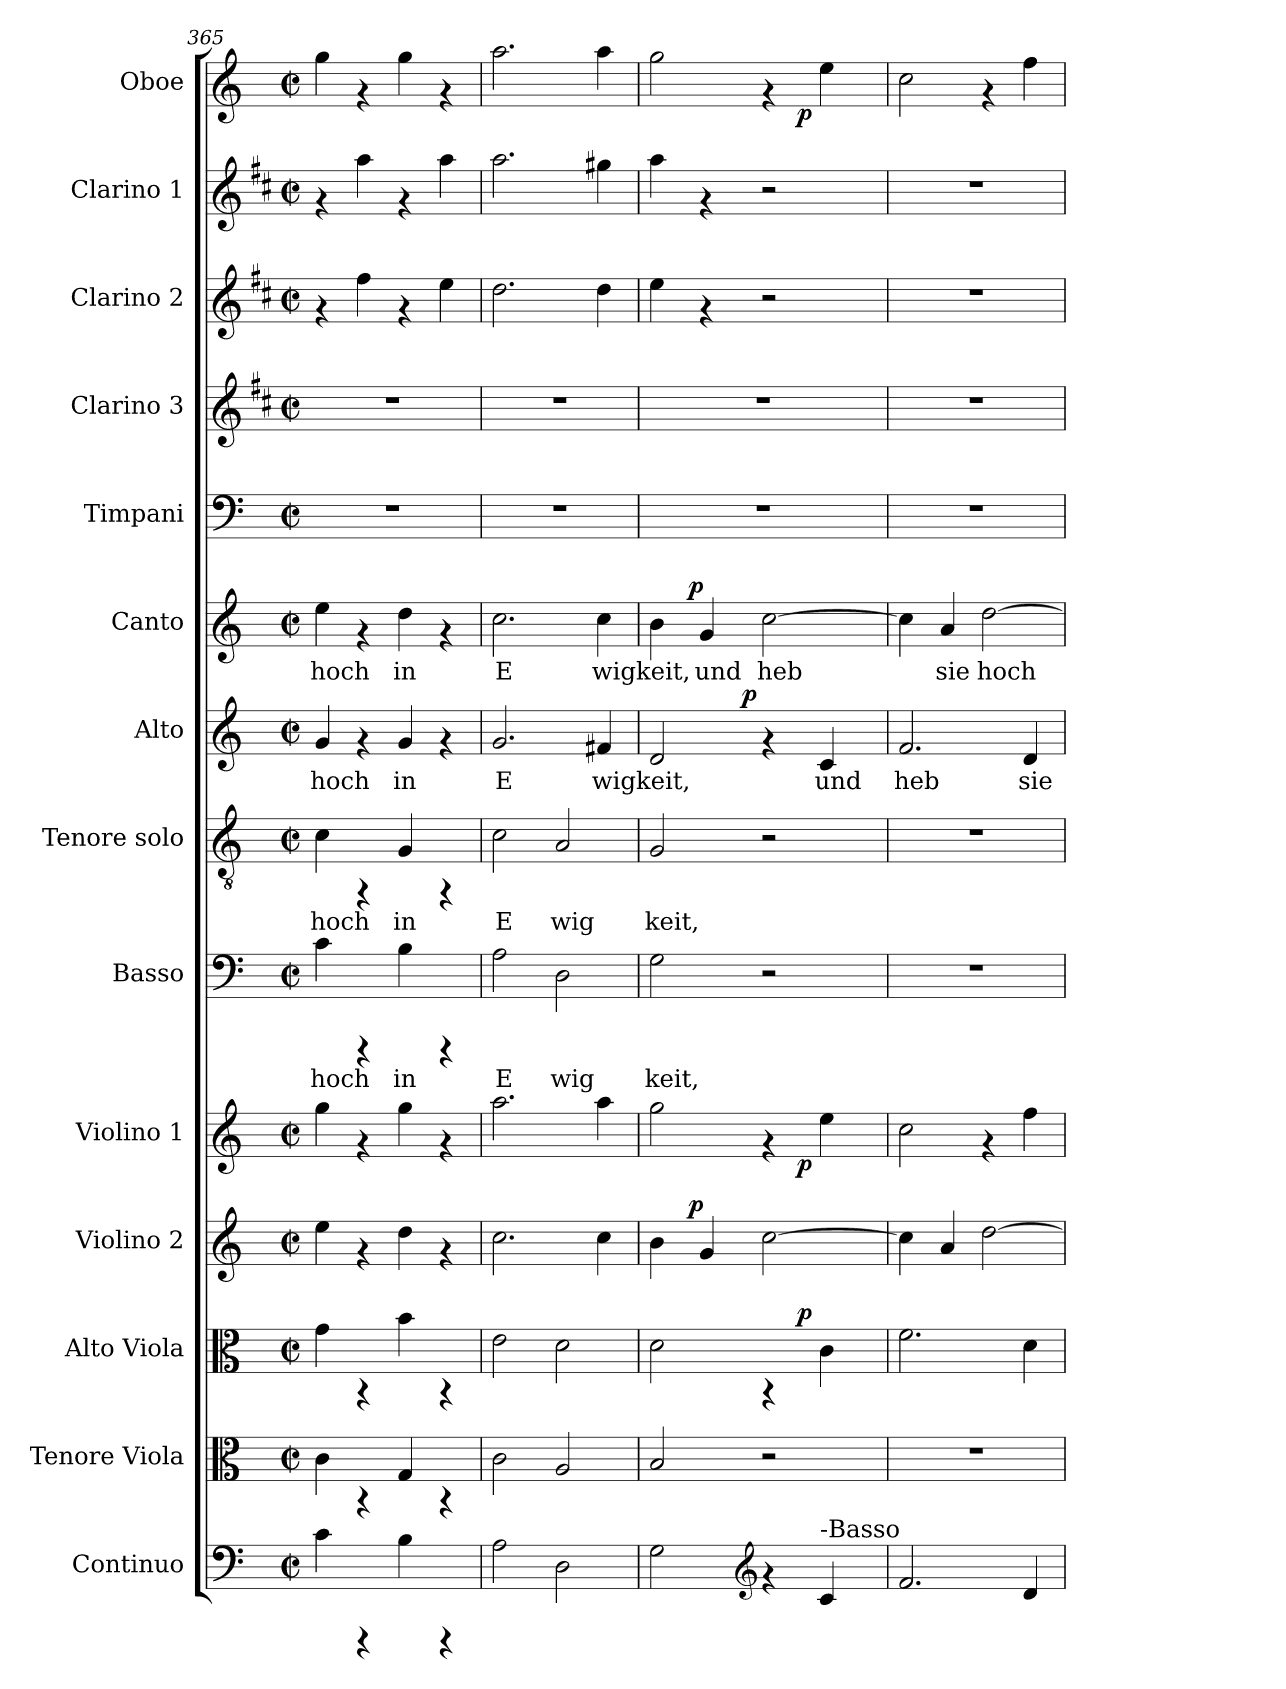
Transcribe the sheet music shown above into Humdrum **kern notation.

**kern	**kern	**kern	**dynam	**kern	**dynam	**kern	**dynam	**kern	**text	**kern	**text	**kern	**text	**dynam	**kern	**text	**dynam	**kern	**kern	**kern	**kern	**kern	**dynam
*part14	*part13	*part12	*part12	*part11	*part11	*part10	*part10	*part9	*part9	*part8	*part8	*part7	*part7	*part7	*part6	*part6	*part6	*part5	*part4	*part3	*part2	*part1	*part1
*staff14	*staff13	*staff12	*staff12	*staff11	*staff11	*staff10	*staff10	*staff9	*staff9	*staff8	*staff8	*staff7	*staff7	*staff7	*staff6	*staff6	*staff6	*staff5	*staff4	*staff3	*staff2	*staff1	*staff1
*I"Continuo	*I"Tenore Viola	*I"Alto Viola	*	*I"Violino 2	*	*I"Violino 1	*	*I"Basso	*	*I"Tenore solo	*	*I"Alto	*	*	*I"Canto	*	*	*I"Timpani	*I"Clarino 3	*I"Clarino 2	*I"Clarino 1	*I"Oboe	*
*I'Continuo	*I'Tenore Viola	*I'Alto Viola	*	*I'Violino 2	*	*I'Violino 1	*	*I'Basso	*	*I'Tenore	*	*I'Alto	*	*	*I'Canto	*	*	*I'Timpani	*I'Clarino 3	*I'Clarino 2	*I'Clarino 1	*I'Oboe	*
*clefF4	*clefC3	*clefC3	*	*clefG2	*	*clefG2	*	*clefF4	*	*clefGv2	*	*clefG2	*	*	*clefG2	*	*	*clefF4	*clefG2	*clefG2	*clefG2	*clefG2	*
*	*	*	*	*	*	*	*	*	*	*	*	*	*	*	*	*	*	*	*ITrd1c2	*ITrd1c2	*ITrd1c2	*	*
*k[]	*k[]	*k[]	*	*k[]	*	*k[]	*	*k[]	*	*k[]	*	*k[]	*	*	*k[]	*	*	*k[]	*k[]	*k[]	*k[]	*k[]	*
*C:	*C:	*C:	*	*C:	*	*C:	*	*C:	*	*C:	*	*C:	*	*	*C:	*	*	*C:	*C:	*C:	*C:	*C:	*
*M2/2	*M2/2	*M2/2	*	*M2/2	*	*M2/2	*	*M2/2	*	*M2/2	*	*M2/2	*	*	*M2/2	*	*	*M2/2	*M2/2	*M2/2	*M2/2	*M2/2	*
*met(c|)	*met(c|)	*met(c|)	*	*met(c|)	*	*met(c|)	*	*met(c|)	*	*met(c|)	*	*met(c|)	*	*	*met(c|)	*	*	*met(c|)	*met(c|)	*met(c|)	*met(c|)	*met(c|)	*
=365	=365	=365	=365	=365	=365	=365	=365	=365	=365	=365	=365	=365	=365	=365	=365	=365	=365	=365	=365	=365	=365	=365	=365
!	!	!	!	!	!	!	!	!	!LO:LY:b:cj	!	!LO:LY:b	!	!LO:LY:b:cj	!	!	!LO:LY:b:cj	!	!	!	!	!	!	!
4c\	4c\	4g\	.	4ee\	.	4gg\	.	4c\	hoch	4c\	hoch	4g/	hoch	.	4ee\	hoch	.	1r	1r	4rf	4rf	4gg\	.
4rCCC	4rAA	4rAA	.	4rf	.	4rf	.	4rCCC	.	4rFF	.	4rf	.	.	4rf	.	.	.	.	4ee\	4gg\	4rf	.
!	!	!	!	!	!	!	!	!	!LO:LY:b:cj	!	!LO:LY:b	!	!LO:LY:b:cj	!	!	!LO:LY:b:cj	!	!	!	!	!	!	!
4B\	4G/	4b\	.	4dd\	.	4gg\	.	4B\	in	4G/	in	4g/	in	.	4dd\	in	.	.	.	4rf	4rf	4gg\	.
4rCCC	4rAA	4rAA	.	4rf	.	4rf	.	4rCCC	.	4rFF	.	4rf	.	.	4rf	.	.	.	.	4dd\	4gg\	4rf	.
=366	=366	=366	=366	=366	=366	=366	=366	=366	=366	=366	=366	=366	=366	=366	=366	=366	=366	=366	=366	=366	=366	=366	=366
!	!	!	!	!	!	!	!	!	!LO:LY:b:cj	!	!LO:LY:b	!	!LO:LY:b:cj	!	!	!LO:LY:b:cj	!	!	!	!	!	!	!
2A\	2c\	2e\	.	2.cc\	.	2.aa\	.	2A\	E	2c\	E	2.g/	E	.	2.cc\	E	.	1r	1r	2.cc\	2.gg\	2.aa\	.
!	!	!	!	!	!	!	!	!	!LO:LY:b:cj	!	!LO:LY:b	!	!	!	!	!	!	!	!	!	!	!	!
2D\	2A/	2d\	.	.	.	.	.	2D\	wig	2A/	wig	.	.	.	.	.	.	.	.	.	.	.	.
!	!	!	!	!	!	!	!	!	!	!	!	!	!LO:LY:b:cj	!	!	!LO:LY:b:cj	!	!	!	!	!	!	!
.	.	.	.	4cc\	.	4aa\	.	.	.	.	.	4f#X/	wigkeit,	.	4cc\	wigkeit,	.	.	.	4cc\	4ff#X\	4aa\	.
=367	=367	=367	=367	=367	=367	=367	=367	=367	=367	=367	=367	=367	=367	=367	=367	=367	=367	=367	=367	=367	=367	=367	=367
!	!	!	!	!	!	!	!	!	!LO:LY:b:cj	!	!LO:LY:b	!	!LO:LY:b:cj	!	!	!LO:LY:b:cj	!	!LO:N:vis=2	!LO:N:vis=2	!	!	!	!
*	*	*^	*	*^	*	*^	*	*	*	*	*	*^	*	*	*^	*	*	*	*	*	*	*^	*
2G\	2B/	2d\	2ryy	.	4b\	8..ryy	.	2gg\	2ryy	.	2G\	keit,	2G/	keit,	2d/	4ryy	.	.	4b\	8..ryy	.	.	1r	1r	4dd\	4gg\	2gg\	2ryy	.
!	!	!	!	!	!	!	!LO:DY:a	!	!	!	!	!	!	!	!	!	!	!	!	!	!	!LO:DY:a	!	!	!	!	!	!	!
.	.	.	.	.	.	2ryy	p	.	.	.	.	.	.	.	.	.	.	.	.	2ryy	.	p	.	.	.	.	.	.	.
!	!	!	!	!	!	!	!	!	!	!	!	!	!	!	!	!	!	!	!	!	!LO:LY:b:cj	!	!	!	!	!	!	!	!
.	.	.	.	.	4g/	.	.	.	.	.	.	.	.	.	.	8ryy	.	.	4g/	.	und	.	.	.	4rf	4rf	.	.	.
.	.	.	.	.	.	.	.	.	.	.	.	.	.	.	.	32.ryy	.	.	.	.	.	.	.	.	.	.	.	.	.
!	!	!	!	!	!	!	!	!	!	!	!	!	!	!	!	!	!	!LO:DY:a	!	!	!	!	!	!	!	!	!	!	!
.	.	.	.	.	.	.	.	.	.	.	.	.	.	.	.	2ryy	.	p	.	.	.	.	.	.	.	.	.	.	.
*clefG2	*	*	*	*	*	*	*	*	*	*	*	*	*	*	*	*	*	*	*	*	*	*	*	*	*	*	*	*	*
!	!	!	!	!	!	!	!	!	!	!	!	!	!	!	!	!	!	!	!	!	!LO:LY:b:cj	!	!	!	!	!	!	!	!
4rf	2r	4rAA	8.ryy	.	[>2cc\	.	.	4rf	8.ryy	.	2r	.	2r	.	4rf	.	.	.	[>2cc\	.	heb	.	.	.	2r	2r	4rf	8.ryy	.
!	!	!	!	!LO:DY:a	!	!	!	!	!	!LO:DY:b	!	!	!	!	!	!	!	!	!	!	!	!	!	!	!	!	!	!	!LO:DY:b
.	.	.	4ryy	p	.	.	.	.	4ryy	p	.	.	.	.	.	.	.	.	.	.	.	.	.	.	.	.	.	4ryy	p
.	.	.	.	.	.	4ryy	.	.	.	.	.	.	.	.	.	.	.	.	.	4ryy	.	.	.	.	.	.	.	.	.
!LO:TX:a:t=-Basso	!	!	!	!	!	!	!	!	!	!	!	!	!	!	!	!	!	!	!	!	!	!	!	!	!	!	!	!	!
!	!	!	!	!	!	!	!	!	!	!	!	!	!	!	!	!	!LO:LY:b:cj	!	!	!	!	!	!	!	!	!	!	!	!
4c/	.	4c\	.	.	.	.	.	4ee\	.	.	.	.	.	.	4c/	.	und	.	.	.	.	.	.	.	.	.	4ee\	.	.
.	.	.	.	.	.	.	.	.	.	.	.	.	.	.	.	16ryy	.	.	.	.	.	.	.	.	.	.	.	.	.
.	.	.	16ryy	.	.	.	.	.	16ryy	.	.	.	.	.	.	.	.	.	.	.	.	.	.	.	.	.	.	16ryy	.
.	.	.	.	.	.	32ryy	.	.	.	.	.	.	.	.	.	.	.	.	.	32ryy	.	.	.	.	.	.	.	.	.
.	.	.	.	.	.	.	.	.	.	.	.	.	.	.	.	64ryy	.	.	.	.	.	.	.	.	.	.	.	.	.
=368	=368	=368	=368	=368	=368	=368	=368	=368	=368	=368	=368	=368	=368	=368	=368	=368	=368	=368	=368	=368	=368	=368	=368	=368	=368	=368	=368	=368	=368
!	!	!	!	!	!	!	!	!	!	!	!	!	!	!	!	!	!LO:LY:b:cj	!	!	!	!LO:LY:b:cj	!	!	!	!	!	!	!	!
*	*	*v	*v	*	*	*	*	*v	*v	*	*	*	*	*	*v	*v	*	*	*v	*v	*	*	*	*	*	*	*v	*v	*
*	*	*	*	*v	*v	*	*	*	*	*	*	*	*	*	*	*	*	*	*	*	*	*	*	*
2.f/	1r	2.f\	.	4cc\]	.	2cc\	.	1r	.	1r	.	2.f/	heb	.	4cc\]	.	.	1r	1r	1r	1r	2cc\	.
!	!	!	!	!	!	!	!	!	!	!	!	!	!	!	!	!LO:LY:b:cj	!	!	!	!	!	!	!
.	.	.	.	4a/	.	.	.	.	.	.	.	.	.	.	4a/	sie	.	.	.	.	.	.	.
!	!	!	!	!	!	!	!	!	!	!	!	!	!	!	!	!LO:LY:b:cj	!	!	!	!	!	!	!
.	.	.	.	[<2dd\	.	4rf	.	.	.	.	.	.	.	.	[>2dd\	hoch	.	.	.	.	.	4rf	.
!	!	!	!	!	!	!	!	!	!	!	!	!	!LO:LY:b:cj	!	!	!	!	!	!	!	!	!	!
4d/	.	4d\	.	.	.	4ff\	.	.	.	.	.	4d/	sie	.	.	.	.	.	.	.	.	4ff\	.
=	=	=	=	=	=	=	=	=	=	=	=	=	=	=	=	=	=	=	=	=	=	=	=
*-	*-	*-	*-	*-	*-	*-	*-	*-	*-	*-	*-	*-	*-	*-	*-	*-	*-	*-	*-	*-	*-	*-	*-
